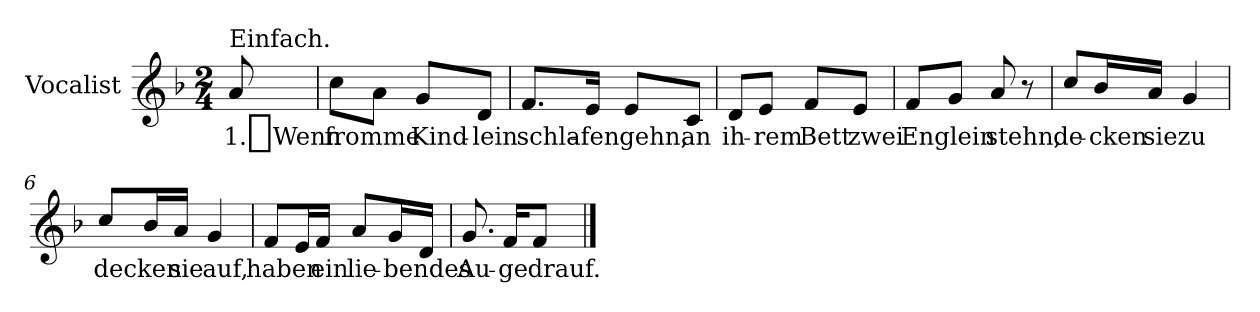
**kern	**text
*part1	*part1
*staff1	*staff1
*I"Vocalist	*
*k[b-]	*
*F:	*
*M2/4	*
=	=
!LO:TX:a:t=Einfach.	!
8a	1._Wenn
=1	=1
8ccL	fromme
8aJ	.
8gL	Kind-
8dJ	-lein
=2	=2
8.fL	schla-
16eJk	-fen
8eL	gehn,
8cJ	an
=3	=3
8dL	ih-
8eJ	-rem
8fL	Bett
8eJ	zwei
=4	=4
8fL	Englein
8gJ	.
8a	stehn,
8r	.
=5	=5
8ccL	de-
16b-/L	-cken
16aJJ	sie
4g	zu
=6	=6
8cc/L	decken
16b-/L	.
16aJJ	sie
4g	auf,
=7	=7
8fL	haben
16eL	.
16fJJ	ein
8aL	lie-
16gL	-bendes
16dJJ	.
=8	=8
8.g	Au-
16fKL	-ge
8fJ	drauf.
==	==
*-	*-
